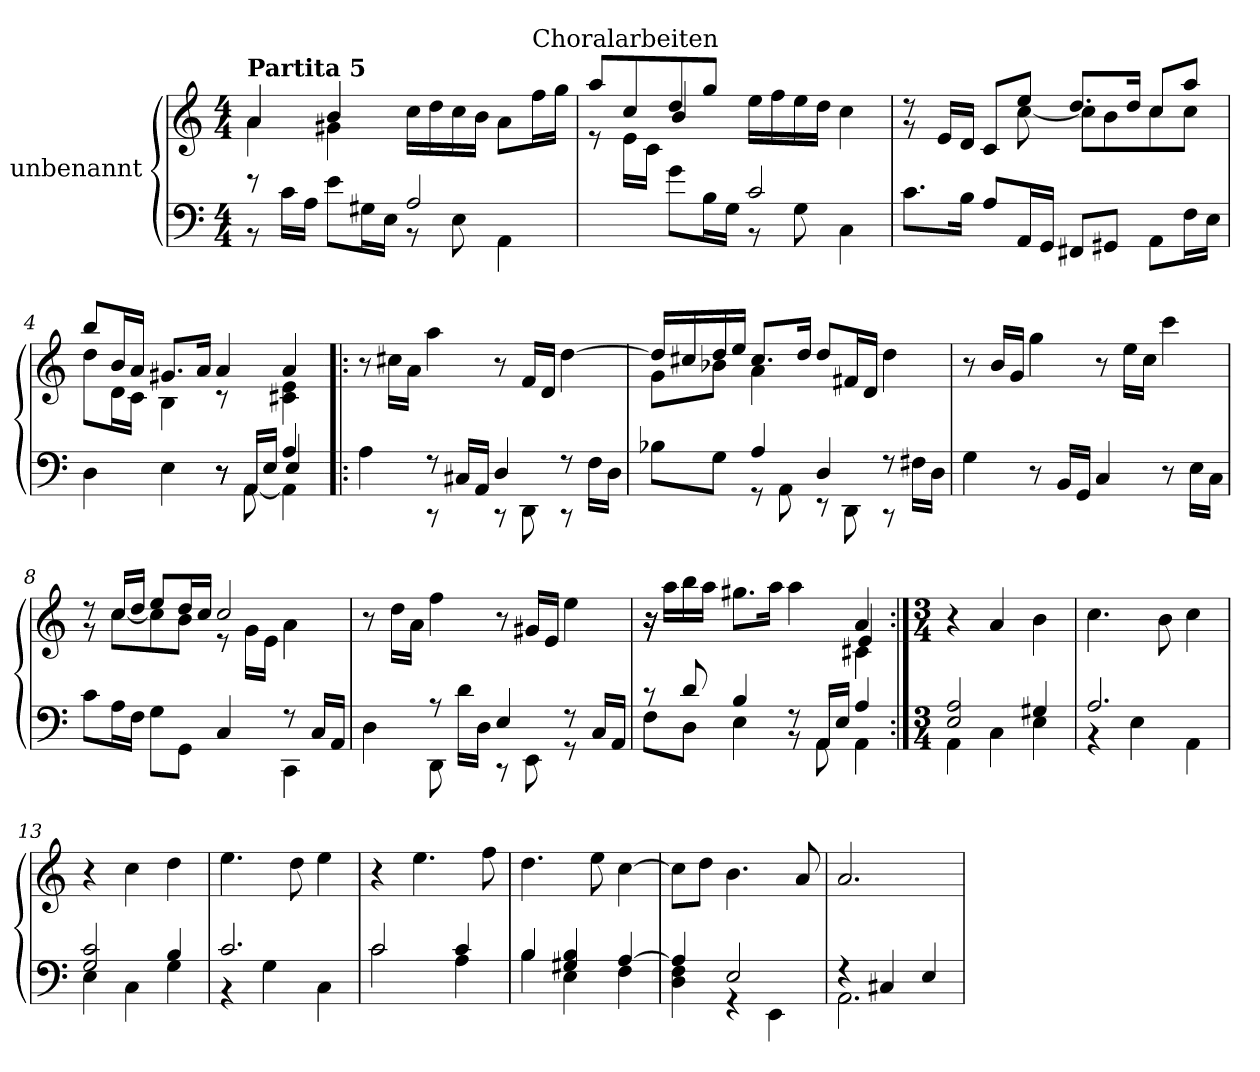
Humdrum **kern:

**kern	**kern
*part1	*part1
*staff2	*staff1
*I"unbenannt	*
*clefF4	*clefG2
*k[]	*k[]
*M4/4	*M4/4
=1	=1
*^	*^
!	!	!LO:TX:a:B:t=Partita 5	!
8r	8r	4a/	4a\
16c\LL	4.ryy	.	.
16A\JJ	.	.	.
8e\L	.	4b/	4g#X\
16G#X\L	.	.	.
16E\JJ	.	.	.
2A/	8r	16cc\LL	2ryy
.	.	16dd\	.
.	8E\	16cc\	.
.	.	16b\JJ	.
.	4AA\	8a\L	.
!	!	!LO:TX:a:t=Choralarbeiten	!
.	.	16ff\L	.
.	.	16gg\JJ	.
=2	=2	=2	=2
4ryy	2ryy	8aa/L	8r
.	.	8cc/	16e\LL
.	.	.	16c\JJ
8g\L	.	8dd/	4b/
16B\L	.	8gg/J	.
16G\JJ	.	.	.
2c/	8r	16ee\LL	2ryy
.	.	16ff\	.
.	8G\	16ee\	.
.	.	16dd\JJ	.
.	4C\	4cc\	.
*v	*v	*	*
!!LO:LB:g=z	!!
=3	=3	=3
8.c\L	8r	8r
.	16e/LL	4ryy
16B\Jk	16d/JJ	.
8A/L	8c/L	.
16AA/L	8ee/J	[8cc\
16GG/JJ	.	.
8FF#X/L	8.dd/L	8cc\L]
8GG#X/J	.	8b\
.	16dd/Jk	.
8AA\L	8cc/L	8cc\
16F\L	8aa/J	8cc\J
16E\JJ	.	.
!!LO:LB:g=z
=4	=4	=4
*^	*	*^
*	*^	*	*	*
4D\	2ryy	2ryy	8bb/L	8dd\L	2.ryy
.	.	.	16b/L	16d\L	.
.	.	.	16a/JJ	16c\JJ	.
4E\	.	.	8.g#X/L	4B\	.
.	.	.	16a/Jk	.	.
8r	8r	8r	4a/	8r	.
16AA/LL	[8AA\	8ryy	.	8ryy	.
16E/JJ	.	.	.	.	.
4A/	4AA\]	4E/	4ryy	4c#X\ 4e\	4a/
*	*v	*v	*	*	*
*	*	*v	*v	*v
=5!|:	=5!|:	=5!|:
4A\	4ryy	8r
.	.	16cc#X\LL
.	.	16a\JJ
8r	8r	4aa\
16C#X/LL	8ryy	.
16AA/JJ	.	.
4D/	8r	8r
.	8DD\	16f/LL
.	.	16d/JJ
8r	8r	[4dd\
16F\LL	8ryy	.
16D\JJ	.	.
!!LO:LB:g=z
=6	=6	=6
*	*	*^
8B-X\L	4ryy	16dd/LL]	8g\L
.	.	16cc#X/	.
8G\J	.	16dd/	8b-X\J
.	.	16ee/JJ	.
4A/	8r	8.cc#/L	4a\
.	8AA\	.	.
.	.	16dd/Jk	.
4D/	8r	8dd/L	2ryy
.	8DD\	16f#X/L	.
.	.	16d/JJ	.
8r	8r	4dd\	.
16F#X\LL	8ryy	.	.
16D\JJ	.	.	.
*v	*v	*	*
*	*v	*v
!!LO:LB:g=z
=7	=7
4G\	8r
.	16b/LL
.	16g/JJ
8r	4gg\
16BB/LL	.
16GG/JJ	.
4C/	8r
.	16ee\LL
.	16cc\JJ
8r	4ccc\
16E\LL	.
16C\JJ	.
=8	=8
*^	*^
8c\L	2.ryy	8r	8r
16A\L	.	16cc/LL	[8cc\L
16F\JJ	.	16dd/JJ	.
8G\L	.	8ee/L	8cc\]
8GG\J	.	16dd/L	8b\J
.	.	16cc/JJ	.
4C/	.	2cc/	8r
.	.	.	16g\LL
.	.	.	16e\JJ
8r	4CC\	.	4a\
16C/LL	.	.	.
16AA/JJ	.	.	.
*	*	*v	*v
!!LO:LB:g=z
=9	=9	=9
4D\	4ryy	8r
.	.	16dd\LL
.	.	16a\JJ
8r	8DD\	4ff\
16d\LL	8ryy	.
16D\JJ	.	.
4E/	8r	8r
.	8EE\	16g#X/LL
.	.	16e/JJ
8r	8r	4ee\
16C/LL	8ryy	.
16AA/JJ	.	.
=10	=10	=10
*	*	*^
*	*	*	*^
8r	8F\L	16r	16r	16r
.	.	16aa\LL	8.ryy	8.ryy
8d/	8D\J	16bb\	.	.
.	.	16aa\JJ	.	.
*	*	*v	*v	*v
4B/	4E\	8.gg#X\L
.	.	16aa\Jk
8r	8r	4aa\
16AA/LL	8AA\	.
16E/JJ	.	.
*	*	*^
*	*	*	*^
4A/	4AA\	4a/	4c#X\	4e/
*	*	*v	*v	*v
!!LO:PB:g=z
=11:|!	=11:|!	=11:|!
*M3/4	*	*M3/4
*	*	*^
*	*	*	*^
!	!	!LO:TX:a:B:t=Partita 6	!	!
*	*	*v	*v	*v
2E/ 2A/	4AA\	4r
.	4C\	4a/
4G#X/	4E\	4b\
=12	=12	=12
2.A/	4r	4.cc\
.	4E\	.
.	.	8b\
.	4AA\	4cc\
=13	=13	=13
2G/ 2c/	4E\	4r
.	4C\	4cc\
4B/	4G\	4dd\
=14	=14	=14
2.c/	4r	4.ee\
.	4G\	.
.	.	8dd\
.	4C\	4ee\
=15	=15	=15
2c/	2c\	4r
.	.	4.ee\
4c/	4A\	.
.	.	8ff\
=16	=16	=16
4B/	4B\	4.dd\
4G#X/ 4B/	4E\	.
.	.	8ee\
[4A/	4F\	[4cc\
=17	=17	=17
4A/]	4D\ 4F\	8cc\L]
.	.	8dd\J
2E/	4r	4.b\
.	4EE\	.
.	.	8a/
!!LO:LB:g=z
=18	=18	=18
4r	2.AA\	2.a/
4C#X/	.	.
4E/	.	.
*v	*v	*
=	=
*-	*-
